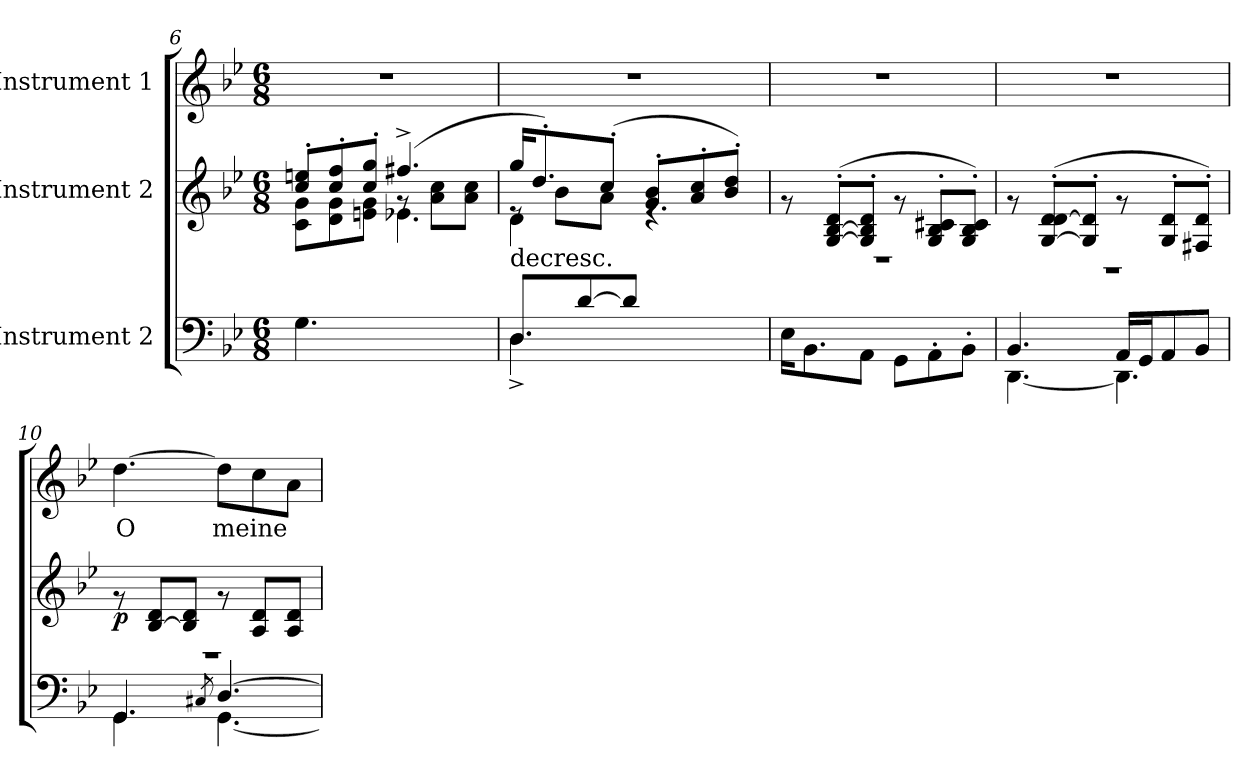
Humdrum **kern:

**kern	**kern	**dynam	**kern	**text
*part3	*part2	*part2	*part1	*part1
*staff3	*staff2	*staff2	*staff1	*staff1
*I"Instrument 2	*I"Instrument 2	*	*I"Instrument 1	*
!!LO:LB:g=z
*clefF4	*clefG2	*	*clefG2	*
*k[b-e-]	*k[b-e-]	*	*k[b-e-]	*
*B-:	*B-:	*	*B-:	*
*M6/8	*M6/8	*	*M6/8	*
=6	=6	=6	=6	=6
*	*^	*	*	*
*	*	*^	*	*	*
4.G\	8een/'> 8cc/'>L	8c\ 8g\L	4.ryy	.	2.r	.
.	8ff/'> 8cc/'>	8d\ 8g\	.	.	.	.
.	8cc/'> 8gg/'>J	8e\ 8g\J	.	.	.	.
4.ryy	(>4.ff#X^>/	8rf	4.e-X\	.	.	.
.	.	8a\ 8cc\L	.	.	.	.
.	.	8a\ 8cc\J	.	.	.	.
=7	=7	=7	=7	=7	=7	=7
*^	*	*	*	*	*	*
!LO:TX:a:t=decresc.	!	!	!	!	!	!	!
8.D/L	4.D^<\	16gg/L	8re	4d\	.	2.r	.
.	.	8.dd'</)	.	.	.	.	.
.	.	.	8b-\L	.	.	.	.
[<8d/	.	.	.	.	.	.	.
.	.	(>8cc'>/J	8a\J	2ryy	.	.	.
8d/J]	.	.	.	.	.	.	.
.	4ryy	8g/'> 8b-/'>L	4.rf	.	.	.	.
4ryy	.	.	.	.	.	.	.
.	.	8cc/'> 8a/'>	.	.	.	.	.
.	16ryy	8dd/'> 8b-/'>J)	.	.	.	.	.
16ryy	16ryy	.	.	.	.	.	.
*v	*v	*	*	*	*	*	*
*	*	*v	*v	*	*	*
=8	=8	=8	=8	=8	=8
16E-\L	8rf	2.r	.	2.r	.
8.BB-\	.	.	.	.	.
.	(>8d/'> [>8G/'> [>8B-/'>L	.	.	.	.
8AA\J	8d/'> 8B-/]'> 8G/]'>J	.	.	.	.
8GG\L	8rf	.	.	.	.
8AA'<\	8B-/'> 8G/'> 8c#X/'>L	.	.	.	.
8BB-'<\J	8B-/'> 8G/'> 8c#/'>J)	.	.	.	.
=9	=9	=9	=9	=9	=9
*^	*	*	*	*	*
4.BB-/	[<4.DD\	8rf	2.r	.	2.r	.
.	.	(>8d/'> [>8G/'> [<8d/'>L	.	.	.	.
.	.	8G/]'> 8d/]'>J	.	.	.	.
16AA/L	4.DD\]	8rf	.	.	.	.
16GG/	.	.	.	.	.	.
8AA/	.	8G/'> 8d/'>L	.	.	.	.
8BB-/J	.	8d/'> 8F#X/'>J)	.	.	.	.
=10	=10	=10	=10	=10	=10	=10
!	!	!	!	!LO:DY:b	!	!LO:LY:b:cj
4.GG/	4.GG\	8rf	2.r	p	[>4.dd\	O
.	.	[>8B-/ 8d/L	.	.	.	.
.	.	8B-/] 8d/J	.	.	.	.
.	8qC#X/	.	.	.	.	.
!	!	!	!	!	!	!LO:LY:b:cj
[>4.D/	[<4.GG\	8rf	.	.	8dd\L]	meine
!	!	!	!	!	!	!LO:LY:b:cj
.	.	8d/ 8A/L	.	.	8cc\	.
!	!	!	!	!	!	!LO:LY:b:cj
.	.	8d/ 8A/J	.	.	8a\J	.
*v	*v	*	*	*	*	*
*	*v	*v	*	*	*
=	=	=	=	=
*-	*-	*-	*-	*-
